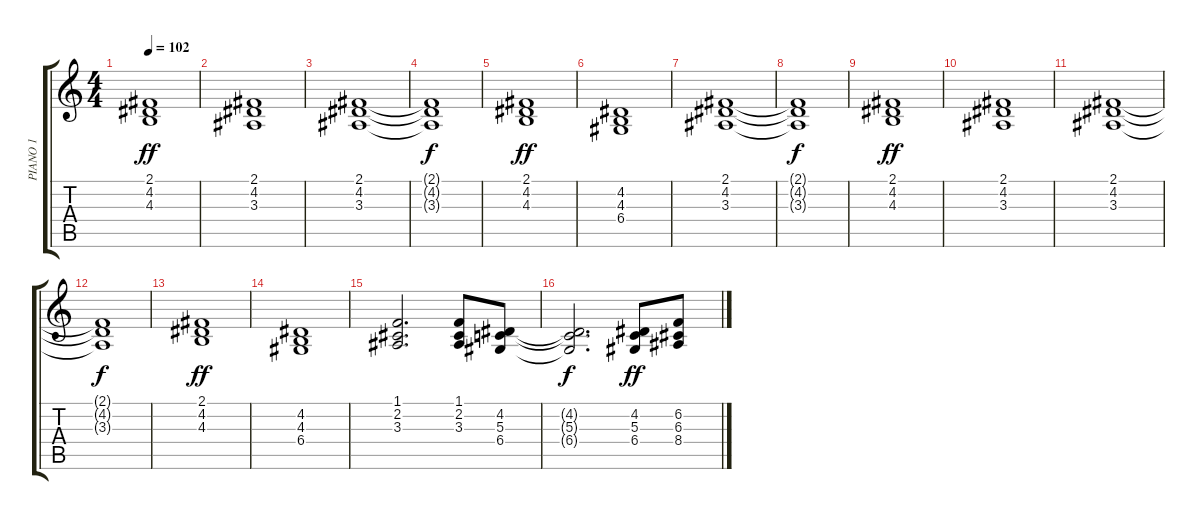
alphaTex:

\track ("PIANO 1" "PIANO 1") {instrument acousticgrandpiano}
\staff {score tabs}
\tuning (E4 B3 G3 D3 A2 E2) {hide}
\ts (4 4)
\tempo 102
\clef g2
\ks c
(2.1 4.2 4.3).1{dy ff} |
(2.1 4.2 3.3).1 |
(2.1 4.2 3.3).1 |
(2.1{t} 4.2{t} 3.3{t}).1{dy f} |
(2.1 4.2 4.3).1{dy ff} |
(4.2 4.3 6.4).1 |
(2.1 4.2 3.3).1 |
(2.1{t} 4.2{t} 3.3{t}).1{dy f} |
(2.1 4.2 4.3).1{dy ff} |
(2.1 4.2 3.3).1 |
(2.1 4.2 3.3).1 |
(2.1{t} 4.2{t} 3.3{t}).1{dy f} |
(2.1 4.2 4.3).1{dy ff} |
(4.2 4.3 6.4).1 |
(1.1 2.2 3.3).2{d} (1.1 2.2 3.3).8 (4.2 5.3 6.4).8 |
(4.2{t} 5.3{t} 6.4{t}).2{d dy f} (4.2 5.3 6.4).8{dy ff} (6.2 6.3 8.4).8
